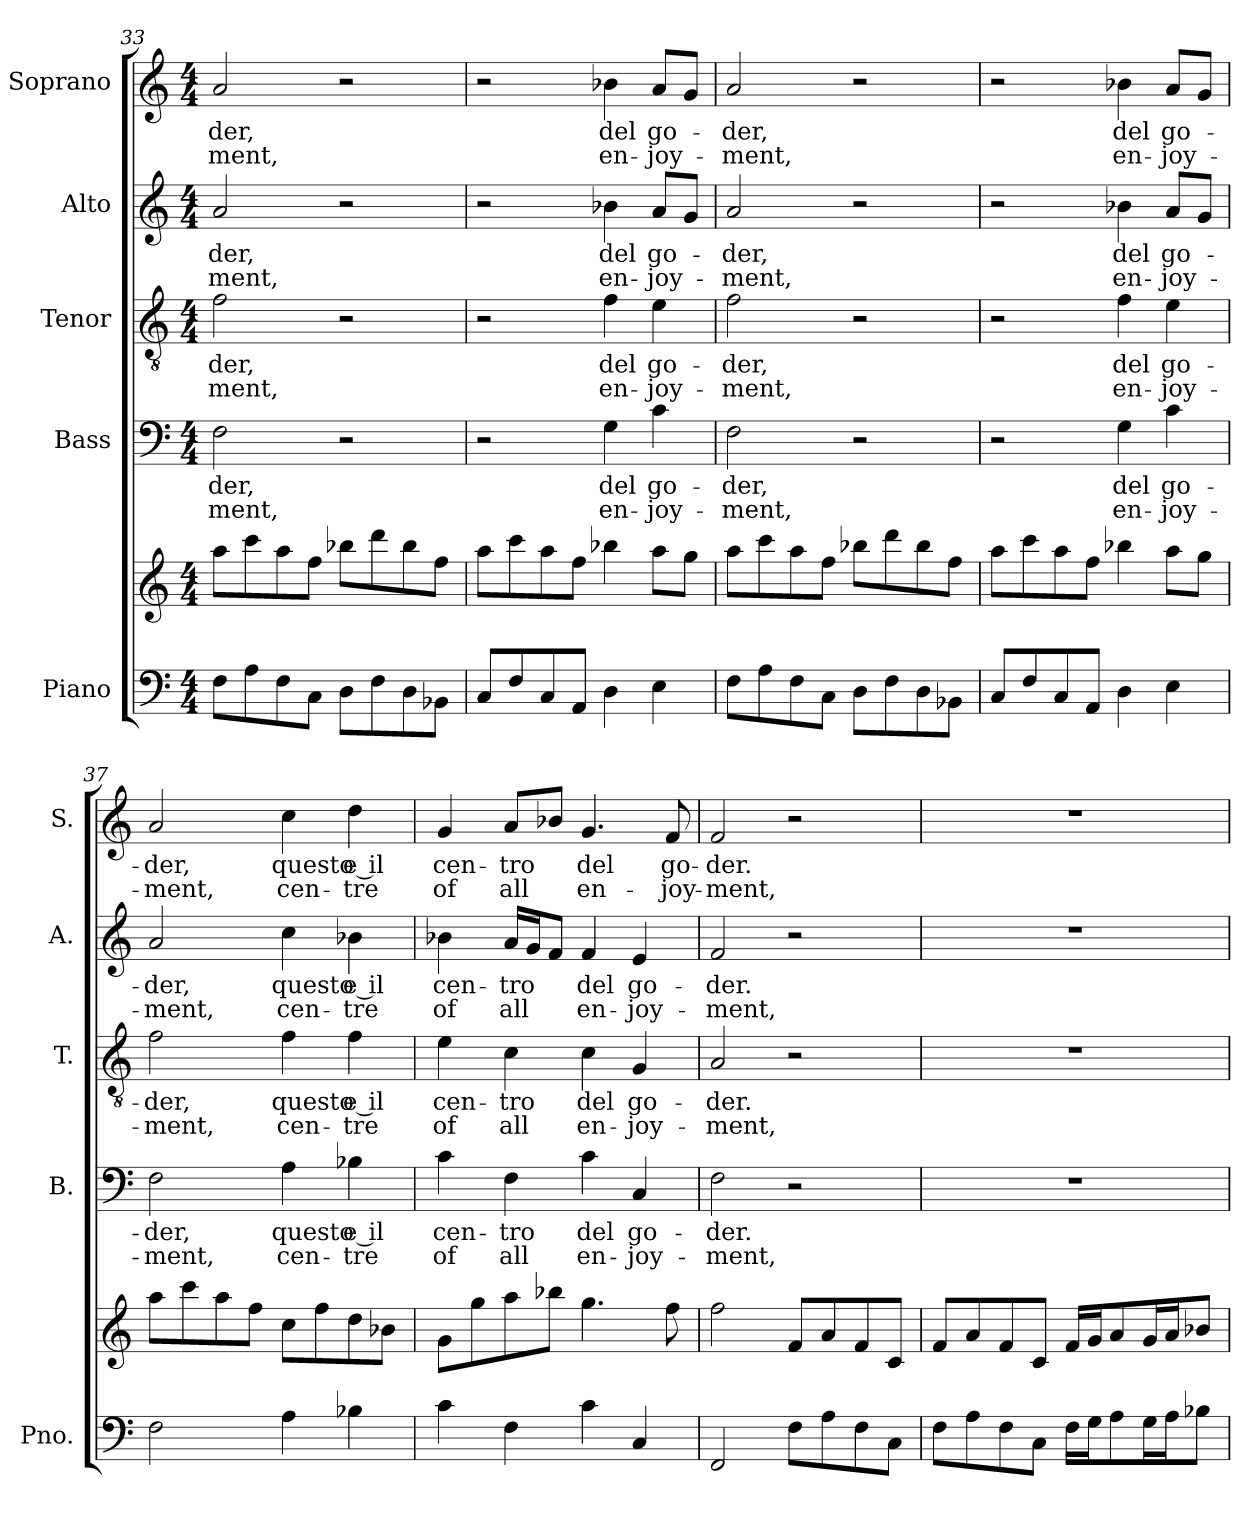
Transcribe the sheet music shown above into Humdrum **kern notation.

**kern	**kern	**kern	**text	**text	**kern	**text	**text	**kern	**text	**text	**kern	**text	**text
*part5	*part5	*part4	*part4	*part4	*part3	*part3	*part3	*part2	*part2	*part2	*part1	*part1	*part1
*staff6	*staff5	*staff4	*staff4	*staff4	*staff3	*staff3	*staff3	*staff2	*staff2	*staff2	*staff1	*staff1	*staff1
*I"Piano	*	*I"Bass	*	*	*I"Tenor	*	*	*I"Alto	*	*	*I"Soprano	*	*
*I'Pno.	*	*I'B.	*	*	*I'T.	*	*	*I'A.	*	*	*I'S.	*	*
*clefF4	*clefG2	*clefF4	*	*	*clefGv2	*	*	*clefG2	*	*	*clefG2	*	*
*k[]	*k[]	*k[]	*	*	*k[]	*	*	*k[]	*	*	*k[]	*	*
*M4/4	*M4/4	*M4/4	*	*	*M4/4	*	*	*M4/4	*	*	*M4/4	*	*
=33	=33	=33	=33	=33	=33	=33	=33	=33	=33	=33	=33	=33	=33
!	!	!	!LO:LY:b	!LO:LY:b	!	!LO:LY:b	!LO:LY:b	!	!LO:LY:b	!LO:LY:b	!	!LO:LY:b	!LO:LY:b
8F\L	8aa\L	2F\	-der,	-ment,	2f\	-der,	-ment,	2a/	-der,	-ment,	2a/	-der,	-ment,
8A\	8ccc\	.	.	.	.	.	.	.	.	.	.	.	.
8F\	8aa\	.	.	.	.	.	.	.	.	.	.	.	.
8C\J	8ff\J	.	.	.	.	.	.	.	.	.	.	.	.
8D\L	8bb-X\L	2r	.	.	2r	.	.	2r	.	.	2r	.	.
8F\	8ddd\	.	.	.	.	.	.	.	.	.	.	.	.
8D\	8bb-\	.	.	.	.	.	.	.	.	.	.	.	.
8BB-X\J	8ff\J	.	.	.	.	.	.	.	.	.	.	.	.
!!LO:PB:g=z
=34	=34	=34	=34	=34	=34	=34	=34	=34	=34	=34	=34	=34	=34
8C/L	8aa\L	2r	.	.	2r	.	.	2r	.	.	2r	.	.
8F/	8ccc\	.	.	.	.	.	.	.	.	.	.	.	.
8C/	8aa\	.	.	.	.	.	.	.	.	.	.	.	.
8AA/J	8ff\J	.	.	.	.	.	.	.	.	.	.	.	.
!	!	!	!LO:LY:b	!LO:LY:b	!	!LO:LY:b	!LO:LY:b	!	!LO:LY:b	!LO:LY:b	!	!LO:LY:b	!LO:LY:b
4D\	4bb-X\	4G\	del	en-	4f\	del	en-	4b-X\	del	en-	4b-X\	del	en-
!	!	!	!LO:LY:b	!LO:LY:b	!	!LO:LY:b	!LO:LY:b	!	!LO:LY:b	!LO:LY:b	!	!LO:LY:b	!LO:LY:b
4E\	8aa\L	4c\	go-	-joy-	4e\	go-	-joy-	8a/L	go-	-joy-	8a/L	go-	-joy-
.	8gg\J	.	.	.	.	.	.	8g/J	.	.	8g/J	.	.
=35	=35	=35	=35	=35	=35	=35	=35	=35	=35	=35	=35	=35	=35
!	!	!	!LO:LY:b	!LO:LY:b	!	!LO:LY:b	!LO:LY:b	!	!LO:LY:b	!LO:LY:b	!	!LO:LY:b	!LO:LY:b
8F\L	8aa\L	2F\	-der,	-ment,	2f\	-der,	-ment,	2a/	-der,	-ment,	2a/	-der,	-ment,
8A\	8ccc\	.	.	.	.	.	.	.	.	.	.	.	.
8F\	8aa\	.	.	.	.	.	.	.	.	.	.	.	.
8C\J	8ff\J	.	.	.	.	.	.	.	.	.	.	.	.
8D\L	8bb-X\L	2r	.	.	2r	.	.	2r	.	.	2r	.	.
8F\	8ddd\	.	.	.	.	.	.	.	.	.	.	.	.
8D\	8bb-\	.	.	.	.	.	.	.	.	.	.	.	.
8BB-X\J	8ff\J	.	.	.	.	.	.	.	.	.	.	.	.
=36	=36	=36	=36	=36	=36	=36	=36	=36	=36	=36	=36	=36	=36
8C/L	8aa\L	2r	.	.	2r	.	.	2r	.	.	2r	.	.
8F/	8ccc\	.	.	.	.	.	.	.	.	.	.	.	.
8C/	8aa\	.	.	.	.	.	.	.	.	.	.	.	.
8AA/J	8ff\J	.	.	.	.	.	.	.	.	.	.	.	.
!	!	!	!LO:LY:b	!LO:LY:b	!	!LO:LY:b	!LO:LY:b	!	!LO:LY:b	!LO:LY:b	!	!LO:LY:b	!LO:LY:b
4D\	4bb-X\	4G\	del	en-	4f\	del	en-	4b-X\	del	en-	4b-X\	del	en-
!	!	!	!LO:LY:b	!LO:LY:b	!	!LO:LY:b	!LO:LY:b	!	!LO:LY:b	!LO:LY:b	!	!LO:LY:b	!LO:LY:b
4E\	8aa\L	4c\	go-	-joy-	4e\	go-	-joy-	8a/L	go-	-joy-	8a/L	go-	-joy-
.	8gg\J	.	.	.	.	.	.	8g/J	.	.	8g/J	.	.
=37	=37	=37	=37	=37	=37	=37	=37	=37	=37	=37	=37	=37	=37
!	!	!	!LO:LY:b	!LO:LY:b	!	!LO:LY:b	!LO:LY:b	!	!LO:LY:b	!LO:LY:b	!	!LO:LY:b	!LO:LY:b
2F\	8aa\L	2F\	-der,	-ment,	2f\	-der,	-ment,	2a/	-der,	-ment,	2a/	-der,	-ment,
.	8ccc\	.	.	.	.	.	.	.	.	.	.	.	.
.	8aa\	.	.	.	.	.	.	.	.	.	.	.	.
.	8ff\J	.	.	.	.	.	.	.	.	.	.	.	.
!	!	!	!LO:LY:b	!LO:LY:b	!	!LO:LY:b	!LO:LY:b	!	!LO:LY:b	!LO:LY:b	!	!LO:LY:b	!LO:LY:b
4A\	8cc\L	4A\	questo	cen-	4f\	questo	cen-	4cc\	questo	cen-	4cc\	questo	cen-
.	8ff\	.	.	.	.	.	.	.	.	.	.	.	.
!	!	!	!LO:LY:b	!LO:LY:b	!	!LO:LY:b	!LO:LY:b	!	!LO:LY:b	!LO:LY:b	!	!LO:LY:b	!LO:LY:b
4B-X\	8dd\	4B-X\	e il	-tre	4f\	e il	-tre	4b-X\	e il	-tre	4dd\	e il	-tre
.	8b-X\J	.	.	.	.	.	.	.	.	.	.	.	.
!!LO:LB:g=z
=38	=38	=38	=38	=38	=38	=38	=38	=38	=38	=38	=38	=38	=38
!	!	!	!LO:LY:b	!LO:LY:b	!	!LO:LY:b	!LO:LY:b	!	!LO:LY:b	!LO:LY:b	!	!LO:LY:b	!LO:LY:b
4c\	8g\L	4c\	cen-	of	4e\	cen-	of	4b-X\	cen-	of	4g/	cen-	of
.	8gg\	.	.	.	.	.	.	.	.	.	.	.	.
!	!	!	!LO:LY:b	!LO:LY:b	!	!LO:LY:b	!LO:LY:b	!	!LO:LY:b	!LO:LY:b	!	!LO:LY:b	!LO:LY:b
4F\	8aa\	4F\	-tro	all	4c\	-tro	all	16a/LL	-tro	all	8a/L	-tro	all
.	.	.	.	.	.	.	.	16g/J	.	.	.	.	.
.	8bb-X\J	.	.	.	.	.	.	8f/J	.	.	8b-X/J	.	.
!	!	!	!LO:LY:b	!LO:LY:b	!	!LO:LY:b	!LO:LY:b	!	!LO:LY:b	!LO:LY:b	!	!LO:LY:b	!LO:LY:b
4c\	4.gg\	4c\	del	en-	4c\	del	en-	4f/	del	en-	4.g/	del	en-
!	!	!	!LO:LY:b	!LO:LY:b	!	!LO:LY:b	!LO:LY:b	!	!LO:LY:b	!LO:LY:b	!	!	!
4C/	.	4C/	go-	-joy-	4G/	go-	-joy-	4e/	go-	-joy-	.	.	.
!	!	!	!	!	!	!	!	!	!	!	!	!LO:LY:b	!LO:LY:b
.	8ff\	.	.	.	.	.	.	.	.	.	8f/	go-	-joy-
=39	=39	=39	=39	=39	=39	=39	=39	=39	=39	=39	=39	=39	=39
!	!	!	!LO:LY:b	!LO:LY:b	!	!LO:LY:b	!LO:LY:b	!	!LO:LY:b	!LO:LY:b	!	!LO:LY:b	!LO:LY:b
2FF/	2ff\	2F\	-der.	-ment,	2A/	-der.	-ment,	2f/	-der.	-ment,	2f/	-der.	-ment,
8F\L	8f/L	2r	.	.	2r	.	.	2r	.	.	2r	.	.
8A\	8a/	.	.	.	.	.	.	.	.	.	.	.	.
8F\	8f/	.	.	.	.	.	.	.	.	.	.	.	.
8C\J	8c/J	.	.	.	.	.	.	.	.	.	.	.	.
=40	=40	=40	=40	=40	=40	=40	=40	=40	=40	=40	=40	=40	=40
8F\L	8f/L	1r	.	.	1r	.	.	1r	.	.	1r	.	.
8A\	8a/	.	.	.	.	.	.	.	.	.	.	.	.
8F\	8f/	.	.	.	.	.	.	.	.	.	.	.	.
8C\J	8c/J	.	.	.	.	.	.	.	.	.	.	.	.
16F\LL	16f/LL	.	.	.	.	.	.	.	.	.	.	.	.
16G\J	16g/J	.	.	.	.	.	.	.	.	.	.	.	.
8A\	8a/	.	.	.	.	.	.	.	.	.	.	.	.
16G\L	16g/L	.	.	.	.	.	.	.	.	.	.	.	.
16A\J	16a/J	.	.	.	.	.	.	.	.	.	.	.	.
8B-X\J	8b-X/J	.	.	.	.	.	.	.	.	.	.	.	.
=	=	=	=	=	=	=	=	=	=	=	=	=	=
*-	*-	*-	*-	*-	*-	*-	*-	*-	*-	*-	*-	*-	*-
